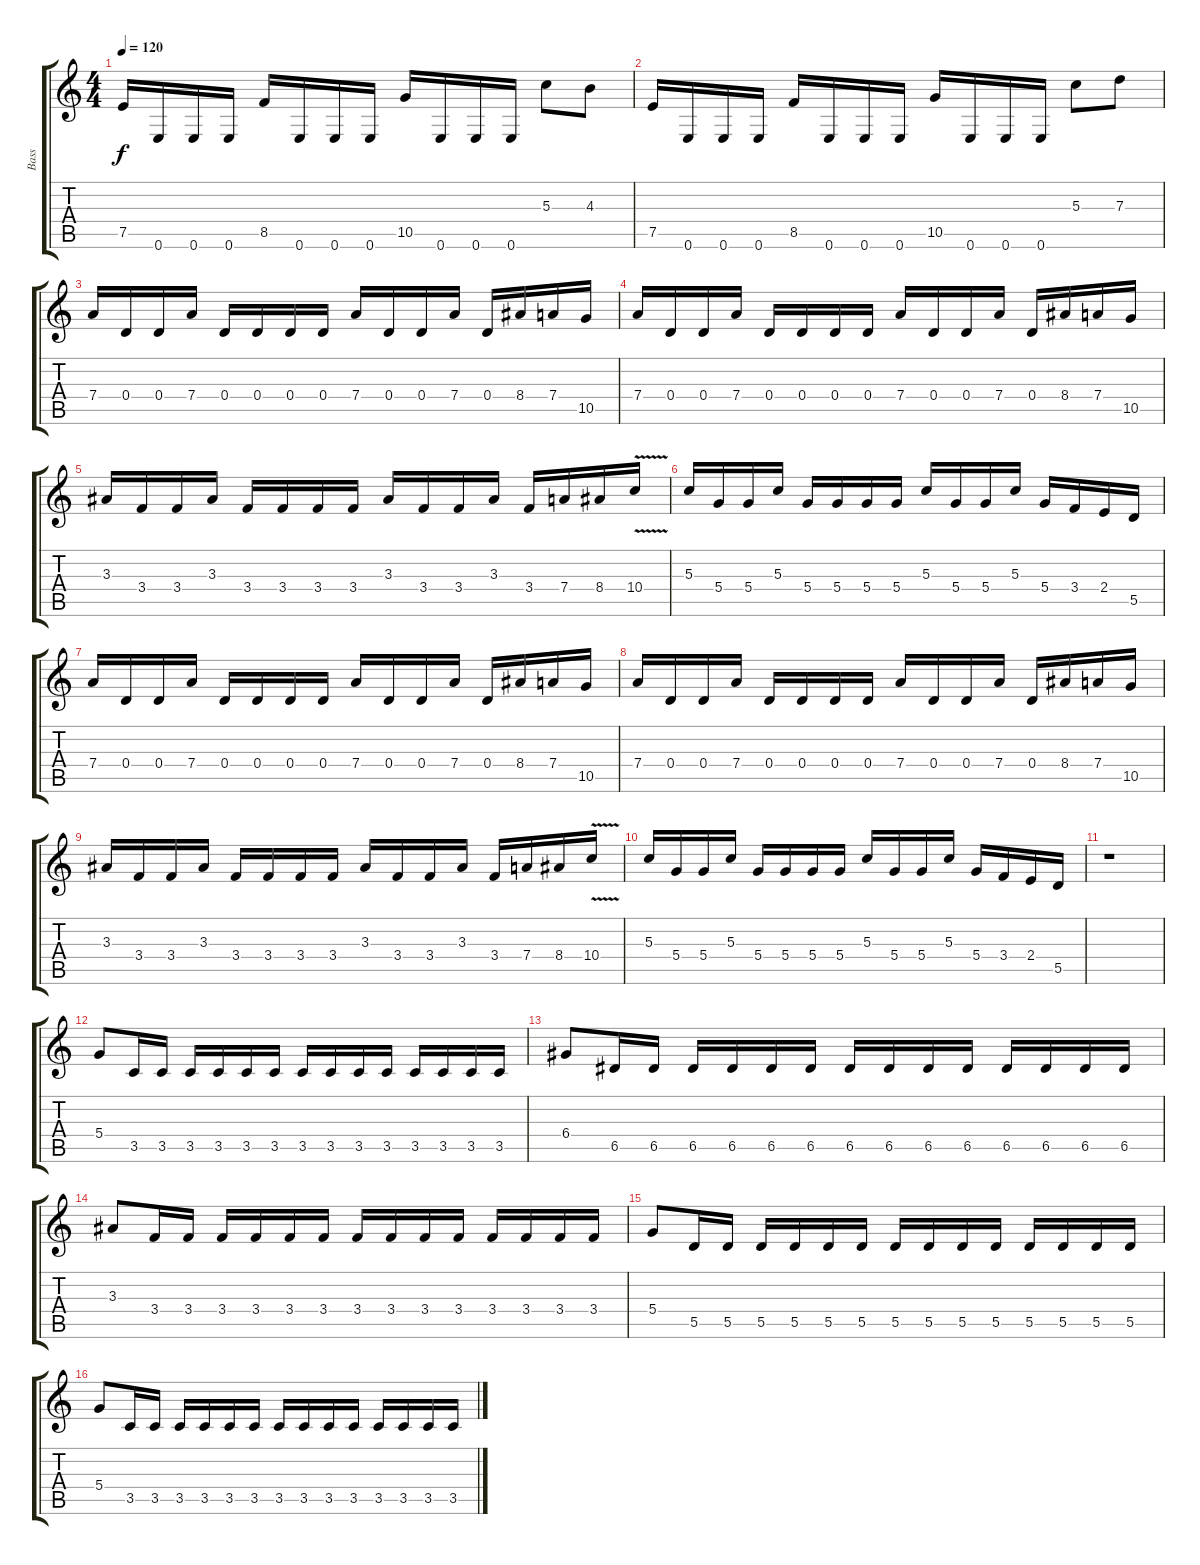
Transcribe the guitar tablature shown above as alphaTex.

\track ("Bass" "Bass") {instrument electricbassfinger}
\staff {score tabs}
\tuning (E4 B3 G3 D3 A2 E2) {hide}
\ts (4 4)
\tempo 120
\clef g2
\ks c
7.5.16{dy f instrument electricbassfinger} 0.6.16 0.6.16 0.6.16 8.5.16 0.6.16 0.6.16 0.6.16 10.5.16 0.6.16 0.6.16 0.6.16 5.3.8 4.3.8 |
7.5.16 0.6.16 0.6.16 0.6.16 8.5.16 0.6.16 0.6.16 0.6.16 10.5.16 0.6.16 0.6.16 0.6.16 5.3.8 7.3.8 |
7.4.16 0.4.16 0.4.16 7.4.16 0.4.16 0.4.16 0.4.16 0.4.16 7.4.16 0.4.16 0.4.16 7.4.16 0.4.16 8.4.16 7.4.16 10.5.16 |
7.4.16 0.4.16 0.4.16 7.4.16 0.4.16 0.4.16 0.4.16 0.4.16 7.4.16 0.4.16 0.4.16 7.4.16 0.4.16 8.4.16 7.4.16 10.5.16 |
3.3.16 3.4.16 3.4.16 3.3.16 3.4.16 3.4.16 3.4.16 3.4.16 3.3.16 3.4.16 3.4.16 3.3.16 3.4.16 7.4.16 8.4.16 10.4{v}.16 |
5.3.16 5.4.16 5.4.16 5.3.16 5.4.16 5.4.16 5.4.16 5.4.16 5.3.16 5.4.16 5.4.16 5.3.16 5.4.16 3.4.16 2.4.16 5.5.16 |
7.4.16 0.4.16 0.4.16 7.4.16 0.4.16 0.4.16 0.4.16 0.4.16 7.4.16 0.4.16 0.4.16 7.4.16 0.4.16 8.4.16 7.4.16 10.5.16 |
7.4.16 0.4.16 0.4.16 7.4.16 0.4.16 0.4.16 0.4.16 0.4.16 7.4.16 0.4.16 0.4.16 7.4.16 0.4.16 8.4.16 7.4.16 10.5.16 |
3.3.16 3.4.16 3.4.16 3.3.16 3.4.16 3.4.16 3.4.16 3.4.16 3.3.16 3.4.16 3.4.16 3.3.16 3.4.16 7.4.16 8.4.16 10.4{v}.16 |
5.3.16 5.4.16 5.4.16 5.3.16 5.4.16 5.4.16 5.4.16 5.4.16 5.3.16 5.4.16 5.4.16 5.3.16 5.4.16 3.4.16 2.4.16 5.5.16 |
r.1 |
5.4.8 3.5.16 3.5.16 3.5.16 3.5.16 3.5.16 3.5.16 3.5.16 3.5.16 3.5.16 3.5.16 3.5.16 3.5.16 3.5.16 3.5.16 |
6.4.8 6.5.16 6.5.16 6.5.16 6.5.16 6.5.16 6.5.16 6.5.16 6.5.16 6.5.16 6.5.16 6.5.16 6.5.16 6.5.16 6.5.16 |
3.3.8 3.4.16 3.4.16 3.4.16 3.4.16 3.4.16 3.4.16 3.4.16 3.4.16 3.4.16 3.4.16 3.4.16 3.4.16 3.4.16 3.4.16 |
5.4.8 5.5.16 5.5.16 5.5.16 5.5.16 5.5.16 5.5.16 5.5.16 5.5.16 5.5.16 5.5.16 5.5.16 5.5.16 5.5.16 5.5.16 |
5.4.8 3.5.16 3.5.16 3.5.16 3.5.16 3.5.16 3.5.16 3.5.16 3.5.16 3.5.16 3.5.16 3.5.16 3.5.16 3.5.16 3.5.16
